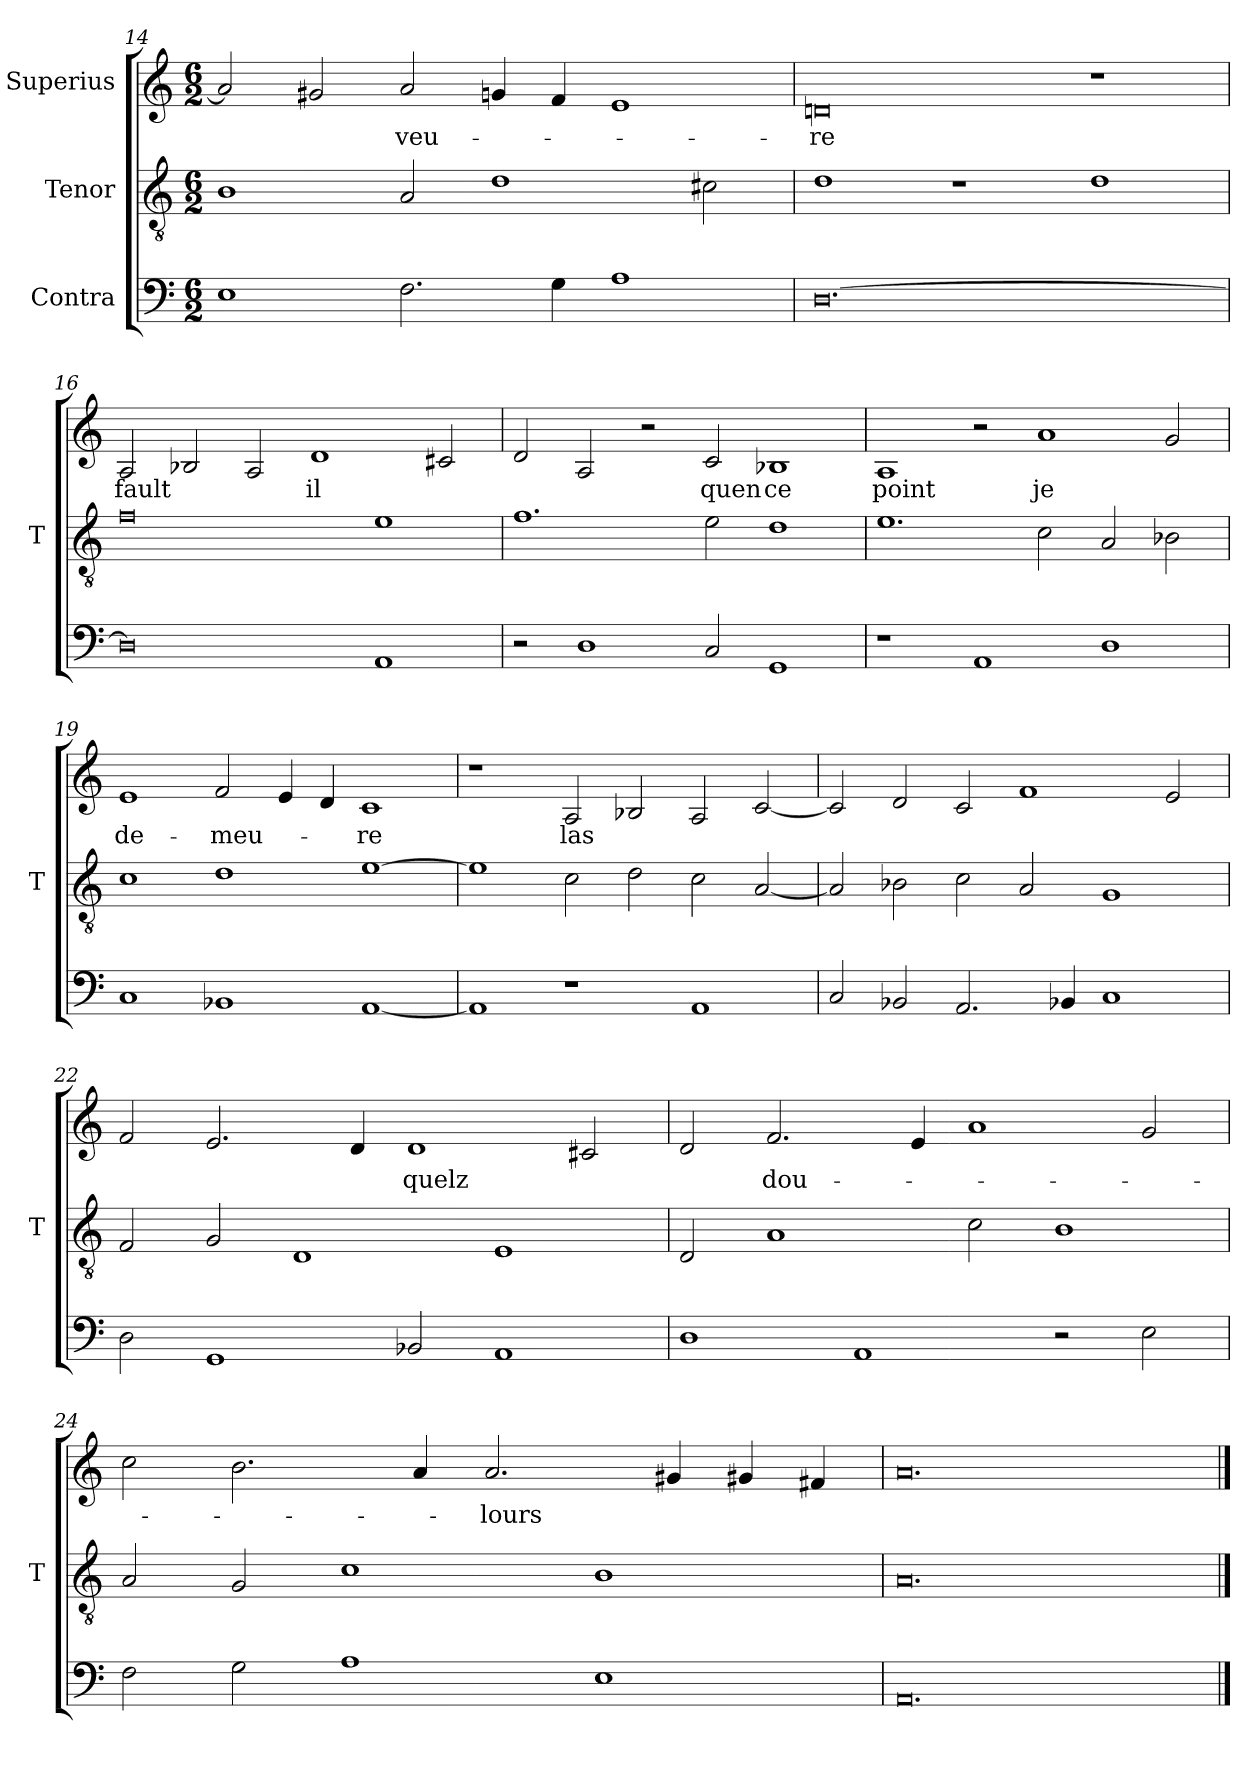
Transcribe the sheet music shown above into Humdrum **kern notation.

**kern	**kern	**kern	**text
*part3	*part2	*part1	*part1
*staff3	*staff2	*staff1	*staff1
*I"Contra	*I"Tenor	*I"Superius	*
*	*I'T	*	*
*clefF4	*clefGv2	*clefG2	*
*M6/2	*M6/2	*M6/2	*
=14	=14	=14	=14
1E	1B	2a]	.
.	.	2g#X	.
2.F	2A	2a	-veu-
.	1d	4g	.
4G	.	4f	.
1A	.	1e	.
.	2c#X	.	.
=15	=15	=15	=15
[0.D	1d	0dn	-re
.	1r	.	.
.	1d	1r	.
=16	=16	=16	=16
0D]	0f	2A	-fault
.	.	2B-X	.
.	.	2A	.
.	.	1d	-il
1AA	1e	.	.
.	.	2c#X	.
=17	=17	=17	=17
2r	1.f	2d	.
1D	.	2A	.
.	.	2r	.
2C	2e	2c	-quen
1GG	1d	1B-X	-ce
=18	=18	=18	=18
1r	1.e	1A	-point
1AA	.	2r	.
.	2c	1a	-je
1D	2A	.	.
.	2B-X	2g	.
=19	=19	=19	=19
1C	1c	1e	de-
1BB-X	1d	2f	-meu-
.	.	4e	.
.	.	4d	.
[1AA	[1e	1c	-re
=20	=20	=20	=20
1AA]	1e]	1r	.
1r	2c	2A	-las
.	2d	2B-X	.
1AA	2c	2A	.
.	[2A	[2c	.
=21	=21	=21	=21
2C	2A]	2c]	.
2BB-X	2B-X	2d	.
2.AA	2c	2c	.
.	2A	1f	.
4BB-X	.	.	.
1C	1G	.	.
.	.	2e	.
=22	=22	=22	=22
2D	2F	2f	.
1GG	2G	2.e	.
.	1D	.	.
.	.	4d	.
2BB-X	.	1d	-quelz
1AA	1E	.	.
.	.	2c#X	.
=23	=23	=23	=23
1D	2D	2d	.
.	1A	2.f	dou-
1AA	.	.	.
.	.	4e	.
.	2c	1a	.
2r	1B	.	.
2E	.	2g	.
=24	=24	=24	=24
2F	2A	2cc	.
2G	2G	2.b	.
1A	1c	.	.
.	.	4a	.
.	.	2.a	-lours
1E	1B	.	.
.	.	4g#X	.
.	.	4g#X	.
.	.	4f#X	.
=25	=25	=25	=25
0.AA	0.A	0.a	.
==	==	==	==
*-	*-	*-	*-
